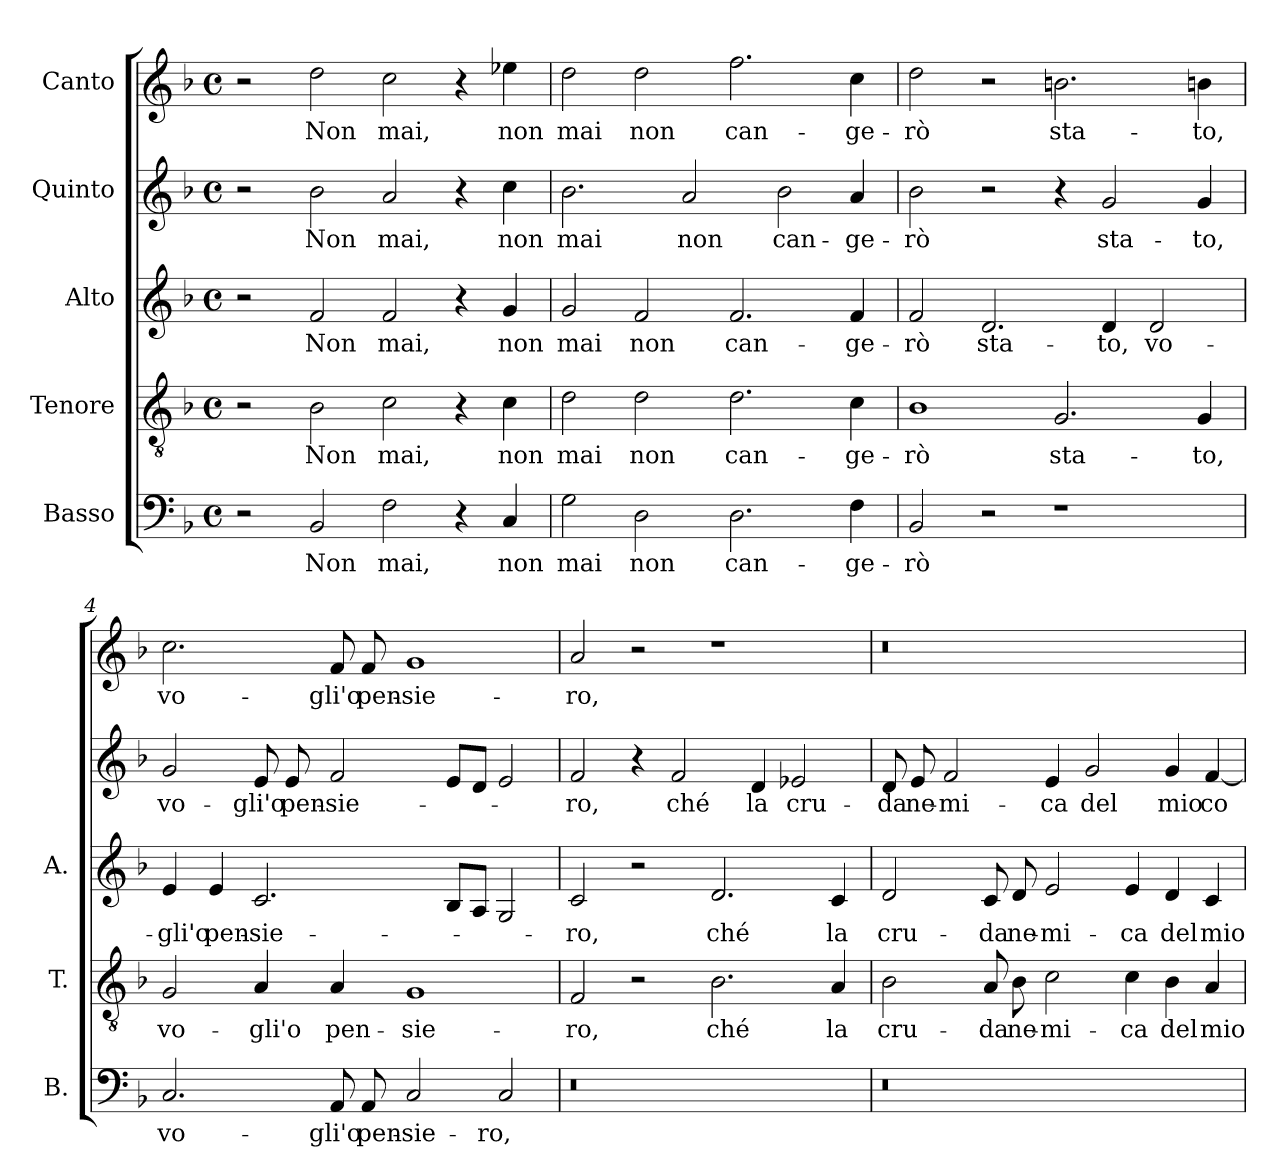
**kern	**text	**kern	**text	**kern	**text	**kern	**text	**kern	**text
*part5	*part5	*part4	*part4	*part3	*part3	*part2	*part2	*part1	*part1
*staff5	*staff5	*staff4	*staff4	*staff3	*staff3	*staff2	*staff2	*staff1	*staff1
*I"Basso	*	*I"Tenore	*	*I"Alto	*	*I"Quinto	*	*I"Canto	*
*I'B.	*	*I'T.	*	*I'A.	*	*	*	*	*
*clefF4	*	*clefGv2	*	*clefG2	*	*clefG2	*	*clefG2	*
*k[b-]	*	*k[b-]	*	*k[b-]	*	*k[b-]	*	*k[b-]	*
*F:	*	*F:	*	*F:	*	*F:	*	*F:	*
*M4/4	*	*M4/4	*	*M4/4	*	*M4/4	*	*M4/4	*
*met(c)	*	*met(c)	*	*met(c)	*	*met(c)	*	*met(c)	*
=1	=1	=1	=1	=1	=1	=1	=1	=1	=1
2r	.	2r	.	2r	.	2r	.	2r	.
2BB-/	Non	2B-\	Non	2f/	Non	2b-\	Non	2dd\	Non
2F\	mai,	2c\	mai,	2f/	mai,	2a/	mai,	2cc\	mai,
4r	.	4r	.	4r	.	4r	.	4r	.
4C/	non	4c\	non	4g/	non	4cc\	non	4ee-X\	non
=2	=2	=2	=2	=2	=2	=2	=2	=2	=2
2G\	mai	2d\	mai	2g/	mai	2.b-\	mai	2dd\	mai
2D\	non	2d\	non	2f/	non	.	.	2dd\	non
.	.	.	.	.	.	2a/	non	.	.
2.D\	can-	2.d\	can-	2.f/	can-	.	.	2.ff\	can-
.	.	.	.	.	.	2b-\	can-	.	.
4F\	-ge-	4c\	-ge-	4f/	-ge-	4a/	-ge-	4cc\	-ge-
=3	=3	=3	=3	=3	=3	=3	=3	=3	=3
2BB-/	-rò	1B-\	-rò	2f/	-rò	2b-\	-rò	2dd\	-rò
2r	.	.	.	2.d/	sta-	2r	.	2r	.
1r	.	2.G/	sta-	.	.	4r	.	2.bn\	sta-
.	.	.	.	4d/	-to,	2g/	sta-	.	.
.	.	.	.	2d/	vo-	.	.	.	.
.	.	4G/	-to,	.	.	4g/	-to,	4bn\	-to,
=4	=4	=4	=4	=4	=4	=4	=4	=4	=4
2.C/	vo-	2G/	vo-	4e/	-gli'o	2g/	vo-	2.cc\	vo-
.	.	.	.	4e/	pen-	.	.	.	.
.	.	4A/	-gli'o	2.c/	-sie-	8e/	-gli'o	.	.
.	.	.	.	.	.	8e/	pen-	.	.
8AA/	-gli'o	4A/	pen-	.	.	2f/	-sie-	8f/	-gli'o
8AA/	pen-	.	.	.	.	.	.	8f/	pen-
2C/	-sie-	1G/	-sie-	.	.	.	.	1g/	-sie-
.	.	.	.	8B-/L	.	8e/L	.	.	.
.	.	.	.	8A/J	.	8d/J	.	.	.
2C/	-ro,	.	.	2G/	.	2e/	.	.	.
=5	=5	=5	=5	=5	=5	=5	=5	=5	=5
!LO:N:vis=0	!	!	!	!	!	!	!	!	!
1r	.	2F/	-ro,	2c/	-ro,	2f/	-ro,	2a/	-ro,
.	.	2r	.	2r	.	4r	.	2r	.
.	.	.	.	.	.	2f/	ché	.	.
1ryy	.	2.B-\	ché	2.d/	ché	.	.	1r	.
.	.	.	.	.	.	4d/	la	.	.
.	.	.	.	.	.	2e-X/	cru-	.	.
.	.	4A/	la	4c/	la	.	.	.	.
=6	=6	=6	=6	=6	=6	=6	=6	=6	=6
!LO:N:vis=0	!	!	!	!	!	!	!	!LO:N:vis=0	!
1r	.	2B-\	cru-	2d/	cru-	8d/	-da	1r	.
.	.	.	.	.	.	8e/	ne-	.	.
.	.	.	.	.	.	2f/	-mi-	.	.
.	.	8A/	-da	8c/	-da	.	.	.	.
.	.	8B-\	ne-	8d/	ne-	.	.	.	.
.	.	2c\	-mi-	2e/	-mi-	4e/	-ca	.	.
1ryy	.	.	.	.	.	2g/	del	1ryy	.
.	.	4c\	-ca	4e/	-ca	.	.	.	.
.	.	4B-\	del	4d/	del	4g/	mio	.	.
.	.	4A/	mio	4c/	mio	[4f/	co-	.	.
=	=	=	=	=	=	=	=	=	=
*-	*-	*-	*-	*-	*-	*-	*-	*-	*-
